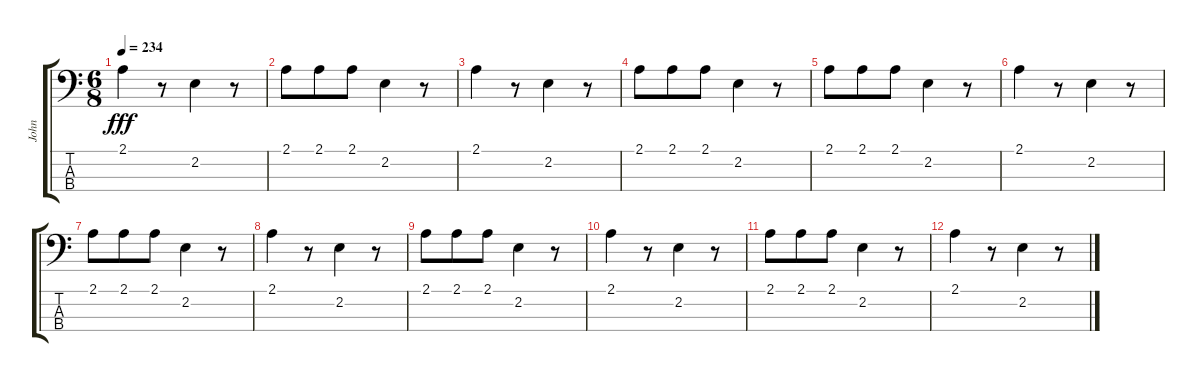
\track ("John" "John") {instrument electricbassfinger}
\staff {score tabs}
\tuning (G2 D2 A1 E1) {hide}
\ts (6 8)
\tempo 234
\clef f4
\ks c
2.1.4{dy fff} r.8 2.2.4 r.8 |
2.1.8 2.1.8 2.1.8 2.2.4 r.8 |
2.1.4 r.8 2.2.4 r.8 |
2.1.8 2.1.8 2.1.8 2.2.4 r.8 |
2.1.8 2.1.8 2.1.8 2.2.4 r.8 |
2.1.4 r.8 2.2.4 r.8 |
2.1.8 2.1.8 2.1.8 2.2.4 r.8 |
2.1.4 r.8 2.2.4 r.8 |
2.1.8 2.1.8 2.1.8 2.2.4 r.8 |
2.1.4 r.8 2.2.4 r.8 |
2.1.8 2.1.8 2.1.8 2.2.4 r.8 |
2.1.4 r.8 2.2.4 r.8
